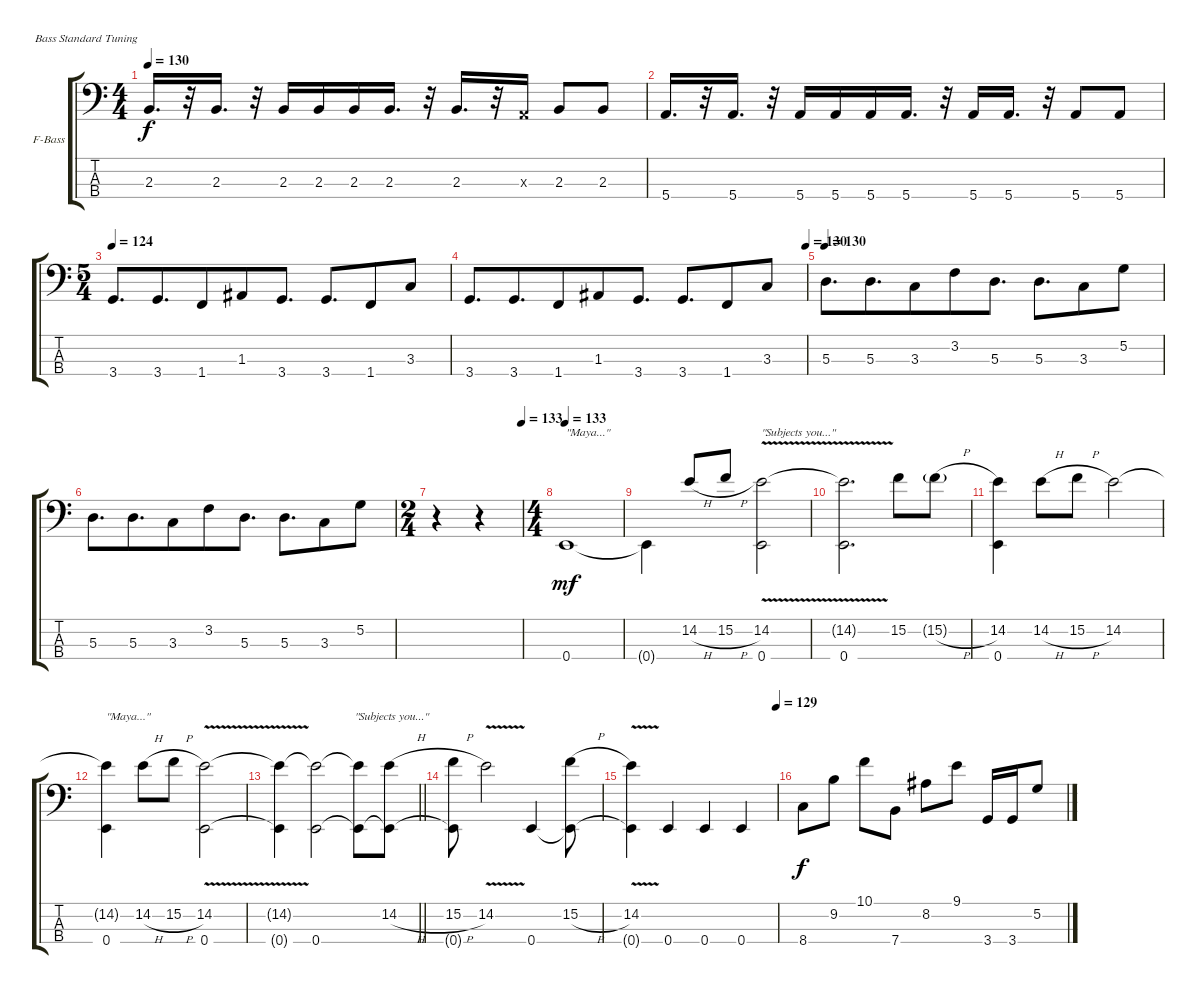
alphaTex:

\bracketExtendMode groupsimilarinstruments
\firstSystemTrackNameOrientation horizontal
\otherSystemsTrackNameOrientation horizontal
\track ("Bss. I - Shawn Malone (Fretless Bass)" "F-Bass") {instrument fretlessbass}
\staff {score tabs}
\tuning (G2 D2 A1 E1)
\ts (4 4)
\beaming (8 2 2 2 2)
\tempo 130
\clef f4
\ks c
2.3.16{d dy f} r.32 2.3.16{d} r.32 2.3.16 2.3.16 2.3.16 2.3.16{d} r.32 2.3.16{d} r.32 0.3{x}.16 2.3.8 2.3.8 |
5.4.16{d} r.32 5.4.16{d} r.32 5.4.16 5.4.16 5.4.16 5.4.16{d} r.32 5.4.16 5.4.16{d} r.32 5.4.8 5.4.8 |
\ts (5 4)
\beaming (8 6 4)
\tempo 124
3.4.8{d} 3.4.8{d} 1.4.8 1.3.8 3.4.8{d} 3.4.8{d} 1.4.8 3.3.8 |
\tempo (130 1)
3.4.8{d} 3.4.8{d} 1.4.8 1.3.8 3.4.8{d} 3.4.8{d} 1.4.8 3.3.8 |
\tempo 130
5.3.8{d} 5.3.8{d} 3.3.8 3.2.8 5.3.8{d} 5.3.8{d} 3.3.8 5.2.8 |
5.3.8{d} 5.3.8{d} 3.3.8 3.2.8 5.3.8{d} 5.3.8{d} 3.3.8 5.2.8 |
\ts (2 4)
\beaming (8 2 2)
\tempo (133 1)
r.4 r.4 |
\ts (4 4)
\beaming (8 2 2 2 2)
\tempo 133
0.4.1{txt "\"Maya...\"" dy mf} |
0.4{t}.4 14.2{h}.8{beam invert} 15.2{h}.8{beam invert} (14.2{v} 0.4).2{txt "\"Subjects you...\""} |
(14.2{v t} 0.4).2{d} 15.2.8 15.2{h g}.8 |
(14.2 0.4).4 14.2{h}.8 15.2{h}.8 14.2.2 |
(14.2{t} 0.4).4{txt "\"Maya...\""} 14.2{h}.8 15.2{h}.8 (14.2 0.4{v}).2 |
\barLineRight lightlight
(14.2{t} 0.4{v t}).4 (0.4 14.2{t}).2{txt "             \"Subjects you...\""} (14.2{t} 0.4{t}).8 (14.2{h} 0.4{t}).8 |
(15.2{h} 0.4{t}).8 14.2{v}.2 0.4.4 (15.2{h} 0.4{t}).8 |
\tempo (129 1)
(14.2{v} 0.4{t}).4 0.4.4 0.4.4 0.4.4 |
8.4.8{dy f} 9.2.8 10.1.8 7.4.8 8.2.8 9.1.8 3.4.16 3.4.16 5.2.8
